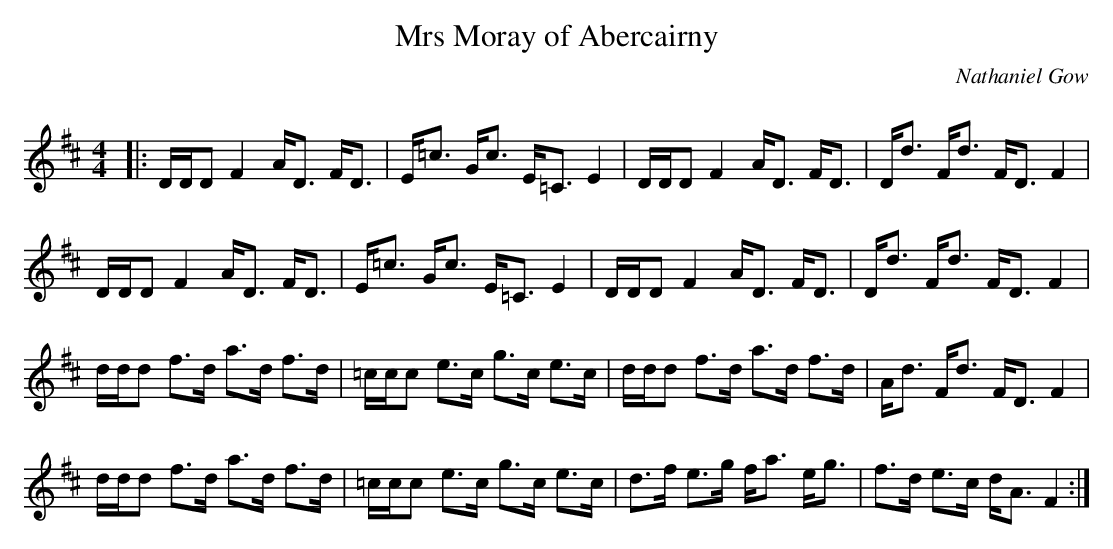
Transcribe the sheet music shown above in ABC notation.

X:1
T: Mrs Moray of Abercairny
C:Nathaniel Gow
Q: 128
K:D
M:4/4
L:1/16
|:DDD2 F4 AD3 FD3|E=c3 Gc3 E=C3 E4|DDD2 F4 AD3 FD3|Dd3 Fd3 FD3 F4|
DDD2 F4 AD3 FD3|E=c3 Gc3 E=C3 E4|DDD2 F4 AD3 FD3|Dd3 Fd3 FD3 F4|
ddd2 f3d a3d f3d|=ccc2 e3c g3c e3c|ddd2 f3d a3d f3d|Ad3 Fd3 FD3 F4|
ddd2 f3d a3d f3d|=ccc2 e3c g3c e3c|d3f e3g fa3 eg3|f3d e3c dA3 F4:|
